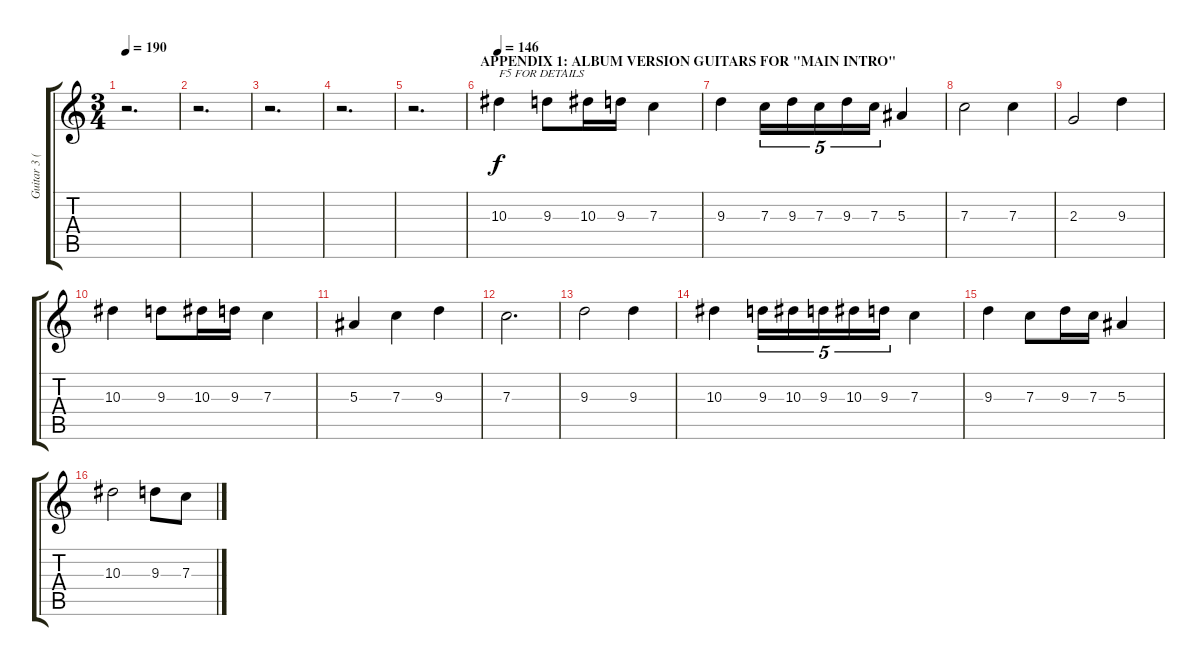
\track ("Guitar 3 (Studio/Backing)" "Guitar 3 (") {instrument distortionguitar}
\staff {score tabs}
\tuning (D4 A3 F3 C3 G2 C2) {hide}
\ts (3 4)
\tempo 190
\clef g2
\ks c
r.2{d dy f} |
r.2{d} |
r.2{d} |
r.2{d} |
r.2{d} |
\section ("" "APPENDIX 1: ALBUM VERSION GUITARS FOR \"MAIN INTRO\"")
\tempo 146
10.3.4{txt "F5 FOR DETAILS"} 9.3.8 10.3.16 9.3.16 7.3.4 |
9.3.4 7.3.16{tu (5 4)} 9.3.16{tu (5 4)} 7.3.16{tu (5 4)} 9.3.16{tu (5 4)} 7.3.16{tu (5 4)} 5.3.4 |
7.3.2 7.3.4 |
2.3.2 9.3.4 |
10.3.4 9.3.8 10.3.16 9.3.16 7.3.4 |
5.3.4 7.3.4 9.3.4 |
7.3.2{d} |
9.3.2 9.3.4 |
10.3.4 9.3.16{tu (5 4)} 10.3.16{tu (5 4)} 9.3.16{tu (5 4)} 10.3.16{tu (5 4)} 9.3.16{tu (5 4)} 7.3.4 |
9.3.4 7.3.8 9.3.16 7.3.16 5.3.4 |
10.3.2 9.3.8 7.3.8
